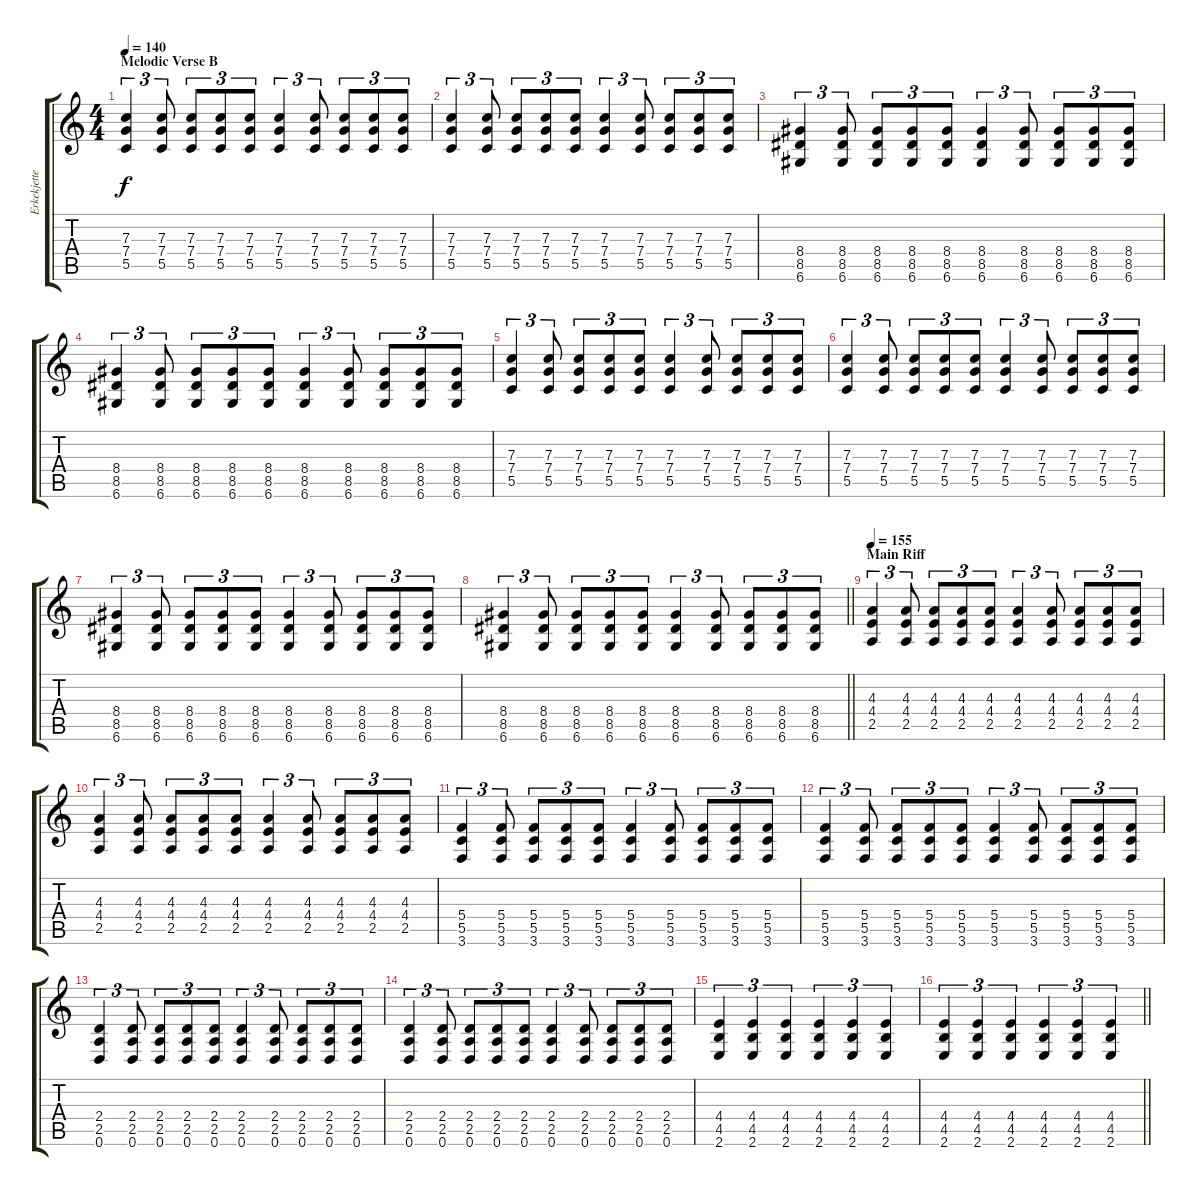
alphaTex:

\track ("Erkekjetter Silenoz" "Erkekjette") {instrument overdrivenguitar}
\staff {score tabs}
\tuning (D4 A3 F3 C3 G2 D2) {hide}
\ts (4 4)
\section ("" "Melodic Verse B")
\tempo 140
\clef g2
\ks c
(7.3 7.4 5.5).4{tu (3 2) dy f} (7.3 7.4 5.5).8{tu (3 2)} (7.3 7.4 5.5).8{tu (3 2)} (7.3 7.4 5.5).8{tu (3 2)} (7.3 7.4 5.5).8{tu (3 2)} (7.3 7.4 5.5).4{tu (3 2)} (7.3 7.4 5.5).8{tu (3 2)} (7.3 7.4 5.5).8{tu (3 2)} (7.3 7.4 5.5).8{tu (3 2)} (7.3 7.4 5.5).8{tu (3 2)} |
(7.3 7.4 5.5).4{tu (3 2)} (7.3 7.4 5.5).8{tu (3 2)} (7.3 7.4 5.5).8{tu (3 2)} (7.3 7.4 5.5).8{tu (3 2)} (7.3 7.4 5.5).8{tu (3 2)} (7.3 7.4 5.5).4{tu (3 2)} (7.3 7.4 5.5).8{tu (3 2)} (7.3 7.4 5.5).8{tu (3 2)} (7.3 7.4 5.5).8{tu (3 2)} (7.3 7.4 5.5).8{tu (3 2)} |
(8.4 8.5 6.6).4{tu (3 2)} (8.4 8.5 6.6).8{tu (3 2)} (8.4 8.5 6.6).8{tu (3 2)} (8.4 8.5 6.6).8{tu (3 2)} (8.4 8.5 6.6).8{tu (3 2)} (8.4 8.5 6.6).4{tu (3 2)} (8.4 8.5 6.6).8{tu (3 2)} (8.4 8.5 6.6).8{tu (3 2)} (8.4 8.5 6.6).8{tu (3 2)} (8.4 8.5 6.6).8{tu (3 2)} |
(8.4 8.5 6.6).4{tu (3 2)} (8.4 8.5 6.6).8{tu (3 2)} (8.4 8.5 6.6).8{tu (3 2)} (8.4 8.5 6.6).8{tu (3 2)} (8.4 8.5 6.6).8{tu (3 2)} (8.4 8.5 6.6).4{tu (3 2)} (8.4 8.5 6.6).8{tu (3 2)} (8.4 8.5 6.6).8{tu (3 2)} (8.4 8.5 6.6).8{tu (3 2)} (8.4 8.5 6.6).8{tu (3 2)} |
(7.3 7.4 5.5).4{tu (3 2)} (7.3 7.4 5.5).8{tu (3 2)} (7.3 7.4 5.5).8{tu (3 2)} (7.3 7.4 5.5).8{tu (3 2)} (7.3 7.4 5.5).8{tu (3 2)} (7.3 7.4 5.5).4{tu (3 2)} (7.3 7.4 5.5).8{tu (3 2)} (7.3 7.4 5.5).8{tu (3 2)} (7.3 7.4 5.5).8{tu (3 2)} (7.3 7.4 5.5).8{tu (3 2)} |
(7.3 7.4 5.5).4{tu (3 2)} (7.3 7.4 5.5).8{tu (3 2)} (7.3 7.4 5.5).8{tu (3 2)} (7.3 7.4 5.5).8{tu (3 2)} (7.3 7.4 5.5).8{tu (3 2)} (7.3 7.4 5.5).4{tu (3 2)} (7.3 7.4 5.5).8{tu (3 2)} (7.3 7.4 5.5).8{tu (3 2)} (7.3 7.4 5.5).8{tu (3 2)} (7.3 7.4 5.5).8{tu (3 2)} |
(8.4 8.5 6.6).4{tu (3 2)} (8.4 8.5 6.6).8{tu (3 2)} (8.4 8.5 6.6).8{tu (3 2)} (8.4 8.5 6.6).8{tu (3 2)} (8.4 8.5 6.6).8{tu (3 2)} (8.4 8.5 6.6).4{tu (3 2)} (8.4 8.5 6.6).8{tu (3 2)} (8.4 8.5 6.6).8{tu (3 2)} (8.4 8.5 6.6).8{tu (3 2)} (8.4 8.5 6.6).8{tu (3 2)} |
\barLineRight lightlight
(8.4 8.5 6.6).4{tu (3 2)} (8.4 8.5 6.6).8{tu (3 2)} (8.4 8.5 6.6).8{tu (3 2)} (8.4 8.5 6.6).8{tu (3 2)} (8.4 8.5 6.6).8{tu (3 2)} (8.4 8.5 6.6).4{tu (3 2)} (8.4 8.5 6.6).8{tu (3 2)} (8.4 8.5 6.6).8{tu (3 2)} (8.4 8.5 6.6).8{tu (3 2)} (8.4 8.5 6.6).8{tu (3 2)} |
\section ("" "Main Riff")
\tempo 155
(4.3 4.4 2.5).4{tu (3 2)} (4.3 4.4 2.5).8{tu (3 2)} (4.3 4.4 2.5).8{tu (3 2)} (4.3 4.4 2.5).8{tu (3 2)} (4.3 4.4 2.5).8{tu (3 2)} (4.3 4.4 2.5).4{tu (3 2)} (4.3 4.4 2.5).8{tu (3 2)} (4.3 4.4 2.5).8{tu (3 2)} (4.3 4.4 2.5).8{tu (3 2)} (4.3 4.4 2.5).8{tu (3 2)} |
(4.3 4.4 2.5).4{tu (3 2)} (4.3 4.4 2.5).8{tu (3 2)} (4.3 4.4 2.5).8{tu (3 2)} (4.3 4.4 2.5).8{tu (3 2)} (4.3 4.4 2.5).8{tu (3 2)} (4.3 4.4 2.5).4{tu (3 2)} (4.3 4.4 2.5).8{tu (3 2)} (4.3 4.4 2.5).8{tu (3 2)} (4.3 4.4 2.5).8{tu (3 2)} (4.3 4.4 2.5).8{tu (3 2)} |
(5.4 5.5 3.6).4{tu (3 2)} (5.4 5.5 3.6).8{tu (3 2)} (5.4 5.5 3.6).8{tu (3 2)} (5.4 5.5 3.6).8{tu (3 2)} (5.4 5.5 3.6).8{tu (3 2)} (5.4 5.5 3.6).4{tu (3 2)} (5.4 5.5 3.6).8{tu (3 2)} (5.4 5.5 3.6).8{tu (3 2)} (5.4 5.5 3.6).8{tu (3 2)} (5.4 5.5 3.6).8{tu (3 2)} |
(5.4 5.5 3.6).4{tu (3 2)} (5.4 5.5 3.6).8{tu (3 2)} (5.4 5.5 3.6).8{tu (3 2)} (5.4 5.5 3.6).8{tu (3 2)} (5.4 5.5 3.6).8{tu (3 2)} (5.4 5.5 3.6).4{tu (3 2)} (5.4 5.5 3.6).8{tu (3 2)} (5.4 5.5 3.6).8{tu (3 2)} (5.4 5.5 3.6).8{tu (3 2)} (5.4 5.5 3.6).8{tu (3 2)} |
(2.4 2.5 0.6).4{tu (3 2)} (2.4 2.5 0.6).8{tu (3 2)} (2.4 2.5 0.6).8{tu (3 2)} (2.4 2.5 0.6).8{tu (3 2)} (2.4 2.5 0.6).8{tu (3 2)} (2.4 2.5 0.6).4{tu (3 2)} (2.4 2.5 0.6).8{tu (3 2)} (2.4 2.5 0.6).8{tu (3 2)} (2.4 2.5 0.6).8{tu (3 2)} (2.4 2.5 0.6).8{tu (3 2)} |
(2.4 2.5 0.6).4{tu (3 2)} (2.4 2.5 0.6).8{tu (3 2)} (2.4 2.5 0.6).8{tu (3 2)} (2.4 2.5 0.6).8{tu (3 2)} (2.4 2.5 0.6).8{tu (3 2)} (2.4 2.5 0.6).4{tu (3 2)} (2.4 2.5 0.6).8{tu (3 2)} (2.4 2.5 0.6).8{tu (3 2)} (2.4 2.5 0.6).8{tu (3 2)} (2.4 2.5 0.6).8{tu (3 2)} |
(4.4 4.5 2.6).4{tu (3 2)} (4.4 4.5 2.6).4{tu (3 2)} (4.4 4.5 2.6).4{tu (3 2)} (4.4 4.5 2.6).4{tu (3 2)} (4.4 4.5 2.6).4{tu (3 2)} (4.4 4.5 2.6).4{tu (3 2)} |
\barLineRight lightlight
(4.4 4.5 2.6).4{tu (3 2)} (4.4 4.5 2.6).4{tu (3 2)} (4.4 4.5 2.6).4{tu (3 2)} (4.4 4.5 2.6).4{tu (3 2)} (4.4 4.5 2.6).4{tu (3 2)} (4.4 4.5 2.6).4{tu (3 2)}
